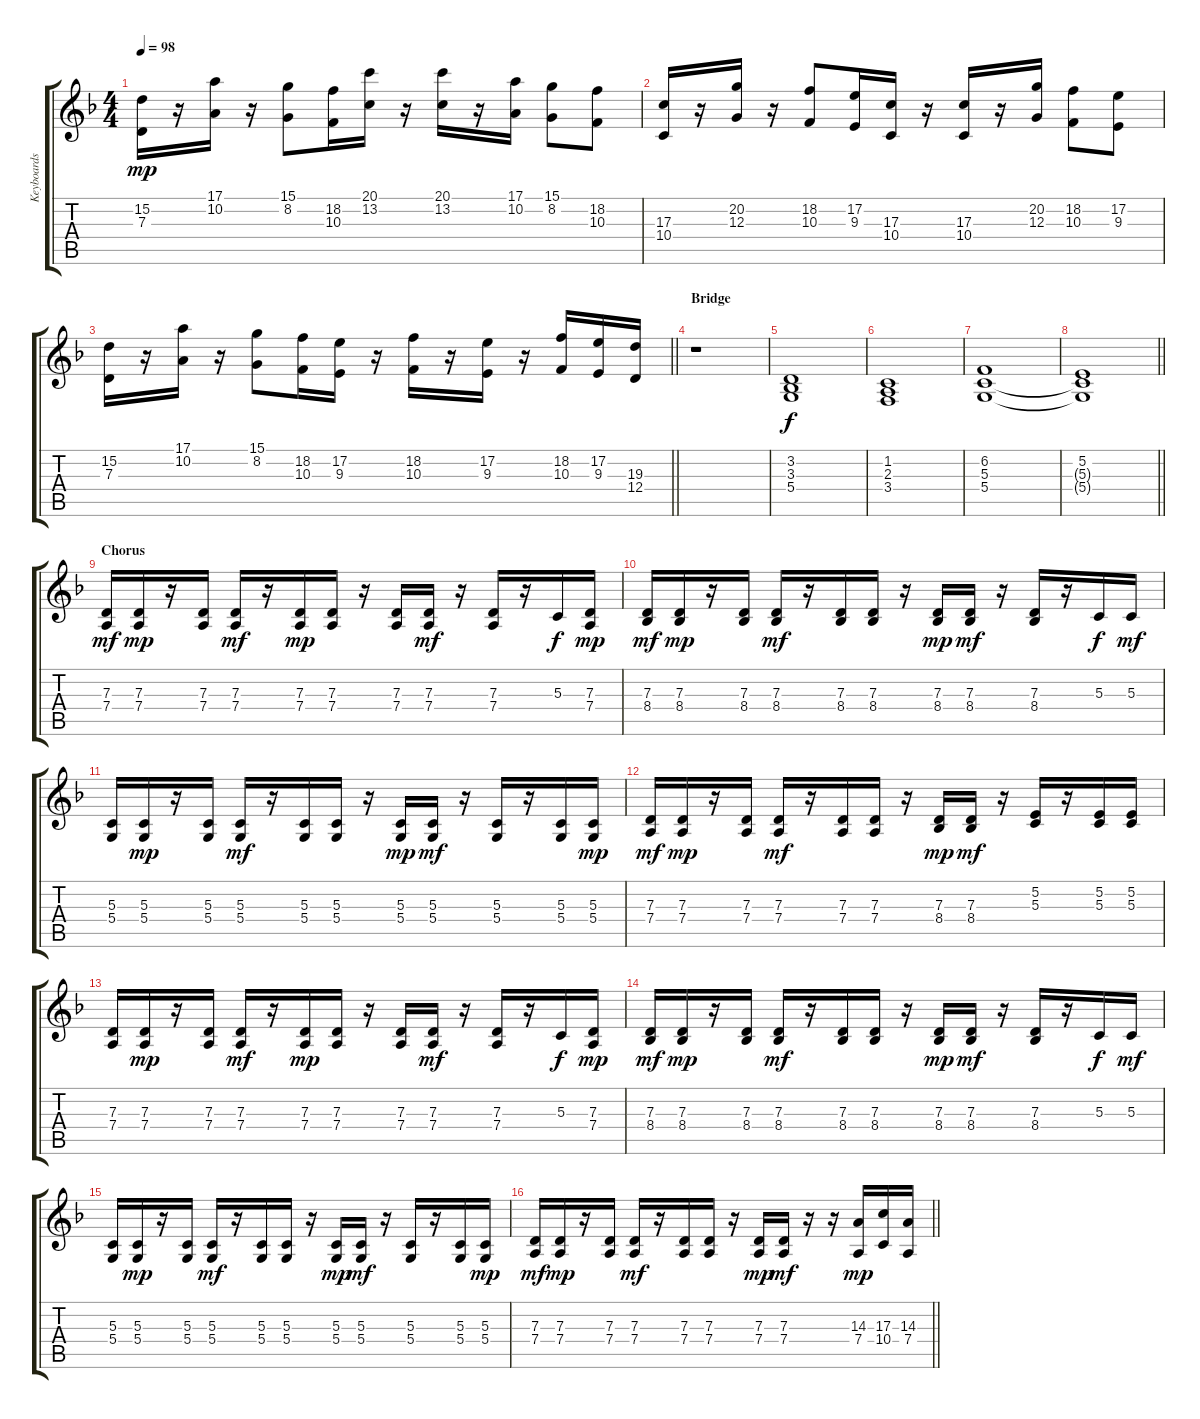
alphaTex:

\track ("Keyboards (Katrin)" "Keyboards ") {instrument synthbrass1}
\staff {score tabs}
\tuning (E4 B3 G3 D3 A2 D2) {hide}
\ts (4 4)
\tempo 98
\clef g2
\ks f
(15.2 7.3).16{dy mp} r.16 (17.1 10.2).16 r.16 (15.1 8.2).8 (18.2 10.3).16 (20.1 13.2).16 r.16 (20.1 13.2).16 r.16 (17.1 10.2).16 (15.1 8.2).8 (18.2 10.3).8 |
(17.3 10.4).16 r.16 (20.2 12.3).16 r.16 (18.2 10.3).8 (17.2 9.3).16 (17.3 10.4).16 r.16 (17.3 10.4).16 r.16 (20.2 12.3).16 (18.2 10.3).8 (17.2 9.3).8 |
\barLineRight lightlight
(15.2 7.3).16 r.16 (17.1 10.2).16 r.16 (15.1 8.2).8 (18.2 10.3).16 (17.2 9.3).16 r.16 (18.2 10.3).16 r.16 (17.2 9.3).16 r.16 (18.2 10.3).16 (17.2 9.3).16 (19.3 12.4).16 |
\section ("" "Bridge")
r.1 |
(3.2 3.3 5.4).1{dy f volume 8 balance 6 instrument synthstrings1} |
(1.2 2.3 3.4).1 |
(6.2 5.3 5.4).1 |
\barLineRight lightlight
(5.2 5.3{t} 5.4{t}).1 |
\section ("" "Chorus")
(7.3 7.4).16{dy mf volume 8 balance 8 instrument lead2sawtooth} (7.3 7.4).16{dy mp} r.16 (7.3 7.4).16 (7.3 7.4).16{dy mf} r.16 (7.3 7.4).16{dy mp} (7.3 7.4).16 r.16 (7.3 7.4).16 (7.3 7.4).16{dy mf} r.16 (7.3 7.4).16 r.16 5.3.16{dy f} (7.3 7.4).16{dy mp} |
(7.3 8.4).16{dy mf} (7.3 8.4).16{dy mp} r.16 (7.3 8.4).16 (7.3 8.4).16{dy mf} r.16 (7.3 8.4).16 (7.3 8.4).16 r.16 (7.3 8.4).16{dy mp} (7.3 8.4).16{dy mf} r.16 (7.3 8.4).16 r.16 5.3.16{dy f} 5.3.16{dy mf} |
(5.3 5.4).16 (5.3 5.4).16{dy mp} r.16 (5.3 5.4).16 (5.3 5.4).16{dy mf} r.16 (5.3 5.4).16 (5.3 5.4).16 r.16 (5.3 5.4).16{dy mp} (5.3 5.4).16{dy mf} r.16 (5.3 5.4).16 r.16 (5.3 5.4).16 (5.3 5.4).16{dy mp} |
(7.3 7.4).16{dy mf} (7.3 7.4).16{dy mp} r.16 (7.3 7.4).16 (7.3 7.4).16{dy mf} r.16 (7.3 7.4).16 (7.3 7.4).16 r.16 (7.3 8.4).16{dy mp} (7.3 8.4).16{dy mf} r.16 (5.2 5.3).16 r.16 (5.2 5.3).16 (5.2 5.3).16 |
(7.3 7.4).16 (7.3 7.4).16{dy mp} r.16 (7.3 7.4).16 (7.3 7.4).16{dy mf} r.16 (7.3 7.4).16{dy mp} (7.3 7.4).16 r.16 (7.3 7.4).16 (7.3 7.4).16{dy mf} r.16 (7.3 7.4).16 r.16 5.3.16{dy f} (7.3 7.4).16{dy mp} |
(7.3 8.4).16{dy mf} (7.3 8.4).16{dy mp} r.16 (7.3 8.4).16 (7.3 8.4).16{dy mf} r.16 (7.3 8.4).16 (7.3 8.4).16 r.16 (7.3 8.4).16{dy mp} (7.3 8.4).16{dy mf} r.16 (7.3 8.4).16 r.16 5.3.16{dy f} 5.3.16{dy mf} |
(5.3 5.4).16 (5.3 5.4).16{dy mp} r.16 (5.3 5.4).16 (5.3 5.4).16{dy mf} r.16 (5.3 5.4).16 (5.3 5.4).16 r.16 (5.3 5.4).16{dy mp} (5.3 5.4).16{dy mf} r.16 (5.3 5.4).16 r.16 (5.3 5.4).16 (5.3 5.4).16{dy mp} |
\barLineRight lightlight
(7.3 7.4).16{dy mf} (7.3 7.4).16{dy mp} r.16 (7.3 7.4).16 (7.3 7.4).16{dy mf} r.16 (7.3 7.4).16 (7.3 7.4).16 r.16 (7.3 7.4).16{dy mp} (7.3 7.4).16{dy mf} r.16 r.16{volume 12 instrument synthbrass1} (14.3 7.4).16{dy mp} (17.3 10.4).16 (14.3 7.4).16
